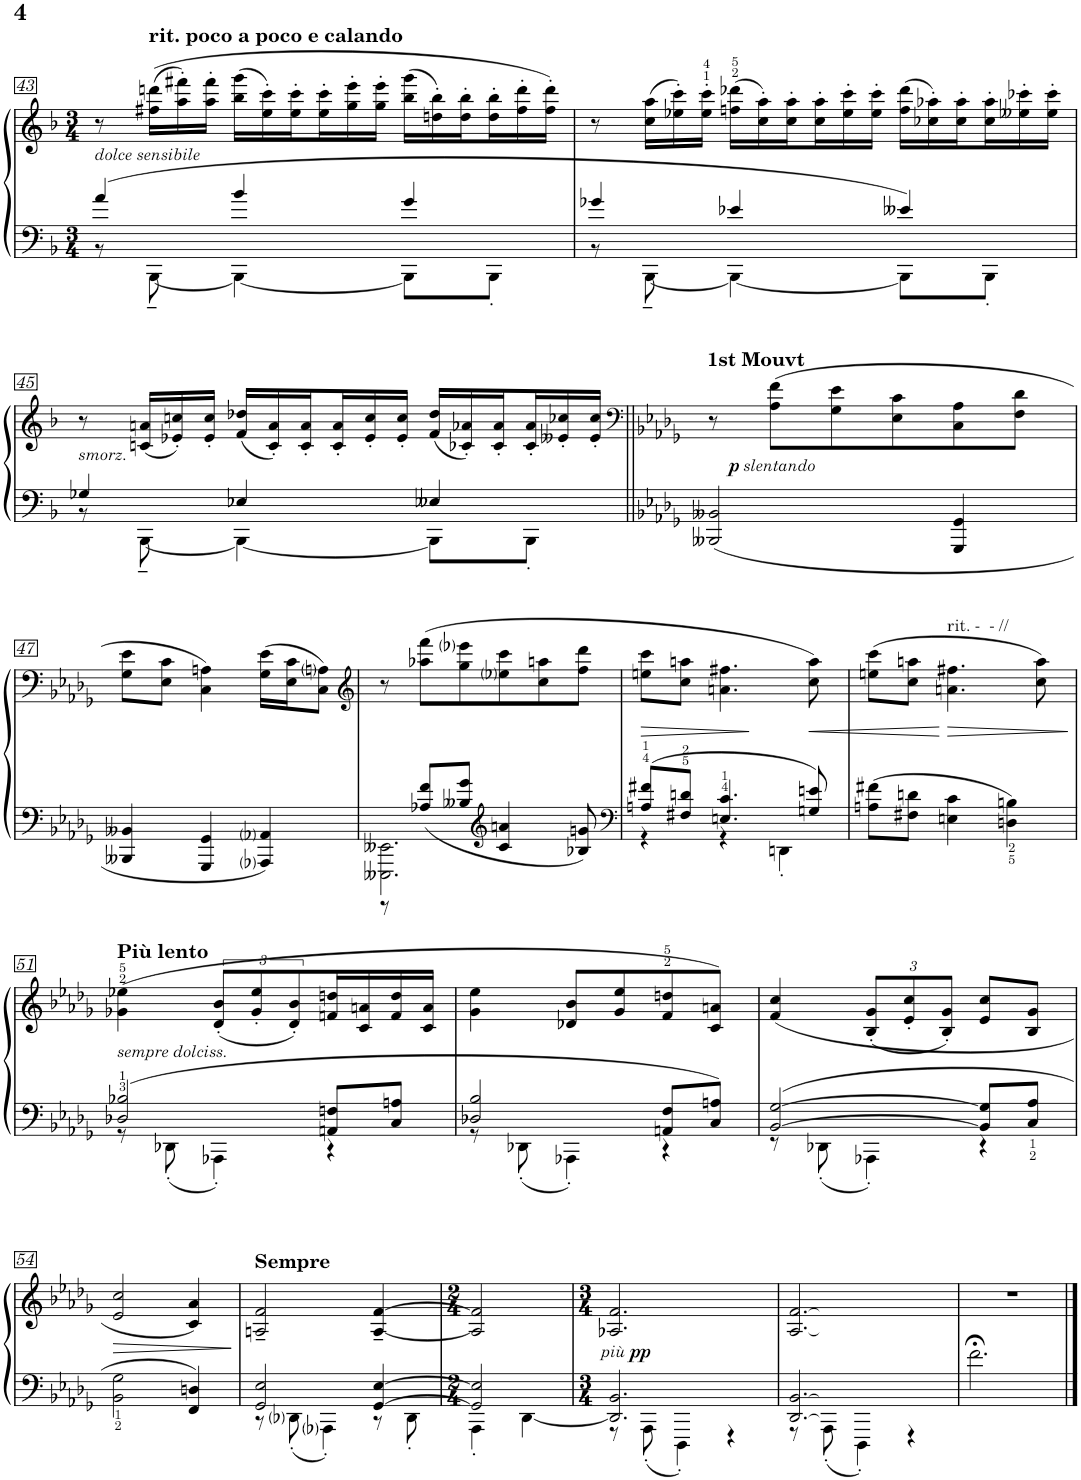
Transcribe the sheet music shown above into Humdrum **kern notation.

**kern	**kern	**dynam
*part1	*part1	*part1
*staff2	*staff1	*staff1/2
*I"IV	*	*
!!LO:PB:g=z
*clefF4	*clefG2	*
*k[b-]	*k[b-]	*
*M3/4	*M3/4	*
=43	=43	=43
*^	*	*
!	!	!LO:TX:b:i:t=dolce sensibile	!
4a/	8r	8r	.
*	*	*Xtuplet	*
!	!	!LO:TX:a:B:t=rit. poco a poco e calando	!
.	[8BBB-~\	((24ff#X\ 24dddn\LL	.
.	.	24aa\' 24fff#X\')	.
.	.	24aa\' 24fff#\'JJ	.
4b-/	4BBB-\_	(24bb-\ 24ggg\LL	.
.	.	24ee\' 24ccc\')	.
.	.	24ee\' 24ccc\'	.
.	.	24ee\' 24ccc\'	.
.	.	24gg\' 24eee\'	.
.	.	24gg\' 24eee\'JJ	.
4g/	8BBB-\L]	(24bb-\ 24ggg\LL	.
.	.	24ddn\' 24bb-\')	.
.	.	24dd\' 24bb-\'	.
.	8BBB-'\J	24dd\' 24bb-\'	.
.	.	24ff#\' 24ddd\'	.
.	.	24ff#\' 24ddd\'JJ)	.
=44	=44	=44	=44
4g-X/	8r	8r	.
.	[8BBB-~\	(24cc\ 24aa\LL	.
.	.	24ee-X\' 24ccc\')	.
.	.	24ee-\' 24ccc\'JJ	.
4e-X/	4BBB-\_	(24ffn\ 24ddd-X\LL	.
.	.	24cc\' 24aa\')	.
.	.	24cc\' 24aa\'	.
.	.	24cc\' 24aa\'	.
.	.	24ee-\' 24ccc\'	.
.	.	24ee-\' 24ccc\'JJ	.
4e--X/	8BBB-\L]	(24ff\ 24ddd-\LL	.
.	.	24cc-X\' 24aa-X\')	.
.	.	24cc-\' 24aa-\'	.
.	8BBB-'\J	24cc-\' 24aa-\'	.
.	.	24ee--X\' 24ccc-X\'	.
.	.	24ee--\' 24ccc-\'JJ	.
!!LO:LB:g=z
=45	=45	=45	=45
!	!	!LO:TX:b:i:t=smorz.	!
4G-X/	8r	8r	.
.	[8BBB-~\	(24cn/ 24an/LL	.
.	.	24e-X/' 24ccn/')	.
.	.	24e-/' 24cc/'JJ	.
4E-X/	4BBB-\_	(24f/ 24dd-X/LL	.
.	.	24c/' 24a/')	.
.	.	24c/' 24a/'	.
.	.	24c/' 24a/'	.
.	.	24e-/' 24cc/'	.
.	.	24e-/' 24cc/'JJ	.
4E--X/	8BBB-\L]	(24f/ 24dd-/LL	.
.	.	24c-X/'< 24a-X/'<)	.
.	.	24c-/'< 24a-/'<	.
.	8BBB-'\J	24c-/'< 24a-/'<	.
.	.	24e--X/'< 24cc-X/'<	.
.	.	24e--/'< 24cc-/'<JJ	.
*v	*v	*	*
=46||	=46||	=46||
*	*clefF4	*
*k[b-e-a-d-g-]	*k[b-e-a-d-g-]	*
!	!LO:TX:a:B:t=1st Mouvt	!
2BBB--X/ 2BB--X/	8r	.
!	!	!LO:DY:b
!	!	!LO:DY:n=1:b
.	(8A-\ 8f\L	p other-dynamics
.	8G-\ 8e-\	.
.	8E-\ 8c\	.
4GGG-/ 4GG-/	8C\ 8A-\	.
.	8F\ 8d-\J	.
!!LO:LB:g=z
=47	=47	=47
4BBB--X/ 4BB--X/	8G-\ 8e-\L	.
.	8E-\ 8c\J	.
4GGG-/ 4GG-/	4C\ 4An\)	.
4AAA-i/ 4AA-i/	(16G-\ 16e-\LL	.
.	16E-\ 16c\J	.
.	8C\ 8Ani\J)	.
=48	=48	=48
*	*clefG2	*
*^	*	*
2.EEE--X\ 2.EE--X\	8r	8r	.
.	8A-X/ 8f/L	(8aa-X\ 8fff\L	.
.	8B--X/ 8g-/J	8gg-\ 8eee-i\	.
*clefG2	*	*	*
.	4c/ 4an/	8ee-i\ 8ccc\	.
.	.	8cc\ 8aan\	.
.	8B-X/ 8gn/	8ff\ 8ddd-\J	.
=49	=49	=49	=49
*clefF4	*	*	*
!	!	!	!LO:HP:b
8An/ 8f#X/L	4r	8een\ 8ccc\L	>
8F#X/ 8dn/J	.	8cc\ 8aan\J	.
4.En/ 4.c/	4r	4.an\ 4.ff#X\	.
.	4DDn'\	.	.
!	!	!	!LO:HP:n=1:b
8Gn/ 8en/	.	8cc\ 8aa\)	] <
*v	*v	*	*
=50	=50	=50
8An\ 8f#X\L	(8een\ 8ccc\L	.
8F#X\ 8dn\J	8cc\ 8aan\J	.
!	!LO:TX:a:t=rit. -  - //	!
!	!	!LO:HP:n=1:b
4En\ 4c\	4.an\ 4.ff#X\	[ >
4Dn\ 4Bn\	.	.
.	8cc\ 8aa\)	.
.	.	]
!!LO:LB:g=z
=51	=51	=51
*^	*	*
!	!	!LO:TX:a:B:t=Più lento	!
!	!	!LO:TX:b:i:t=sempre dolciss.	!
2D-X/ 2B-X/	8r	(4g-X\ 4ee-X\	.
.	8DD-X'\	.	.
*	*	*tuplet	*
.	4AAA-X'\	(12d-/' 12b-/'L	.
.	.	12g-/' 12ee-/'	.
.	.	12d-/' 12b-/')	.
8AAn/ 8Fn/L	4r	16fn/ 16ddn/L	.
.	.	16c/ 16an/	.
8C/ 8An/J	.	16f/ 16dd/	.
.	.	16c/ 16a/JJ	.
=52	=52	=52	=52
2D-X/ 2B-/	8r	4g-\ 4ee-\	.
.	8DD-X'\	.	.
.	4AAA-X'\	8d-X/ 8b-/L	.
.	.	8g-/ 8ee-/	.
8AAn/ 8F/L	4r	8f/ 8ddn/	.
8C/ 8An/J	.	8c/ 8an/J)	.
=53	=53	=53	=53
[2BB-/ [2G-/	8r	(<4f/ 4cc/	.
.	8DD-X'\	.	.
*	*	*Xbrackettup	*
.	4AAA-X'\	(12B-/' 12g-/'L	.
.	.	12e-/' 12cc/'	.
.	.	12B-/' 12g-/'J)	.
8BB-/] 8G-/]L	4r	8e-/ 8cc/L	.
8C/<< 8A-/<<J	.	8B-/ 8g-/J	.
*v	*v	*	*
!!LO:LB:g=z
=54	=54	=54
!	!	!LO:HP:b
2BB-\ 2G-\	2e-/ 2cc/	>
4FF/ 4Dn/	4c/ 4a-/)	.
.	.	]
=55	=55	=55
*^	*	*
!	!	!LO:TX:a:B:t=Sempre	!
2GG-/ 2E-/	8r	2An/~ 2f/~	.
.	8DD-i'\	.	.
.	4AAA-i'\	.	.
[4GG-/ [4E-/	8r	[4A/~ [4f/~	.
.	8DD-'\	.	.
=56	=56	=56	=56
*M2/4	*	*M2/4	*
2GG-/] 2E-/]	4AAA-'\	2A/] 2f/]	.
.	[4DD-\	.	.
=57	=57	=57	=57
*M3/4	*	*M3/4	*
!	!	!	!LO:DY:b
!	!	!	!LO:DY:n=1:b
2.DD-/] 2.BB-/	8r	2.A-X/ 2.f/	other-dynamics pp
.	8AAA-'\	.	.
.	4DDD-'\	.	.
.	4r	.	.
=58	=58	=58	=58
2.DD-/ 2.BB-/	8r	2.A-/ 2.f/	.
.	8AAA-'\	.	.
.	4DDD-'\	.	.
.	4r	.	.
*v	*v	*	*
=59	=59	=59
2.f;<\	2.r	.
==	==	==
*-	*-	*-
